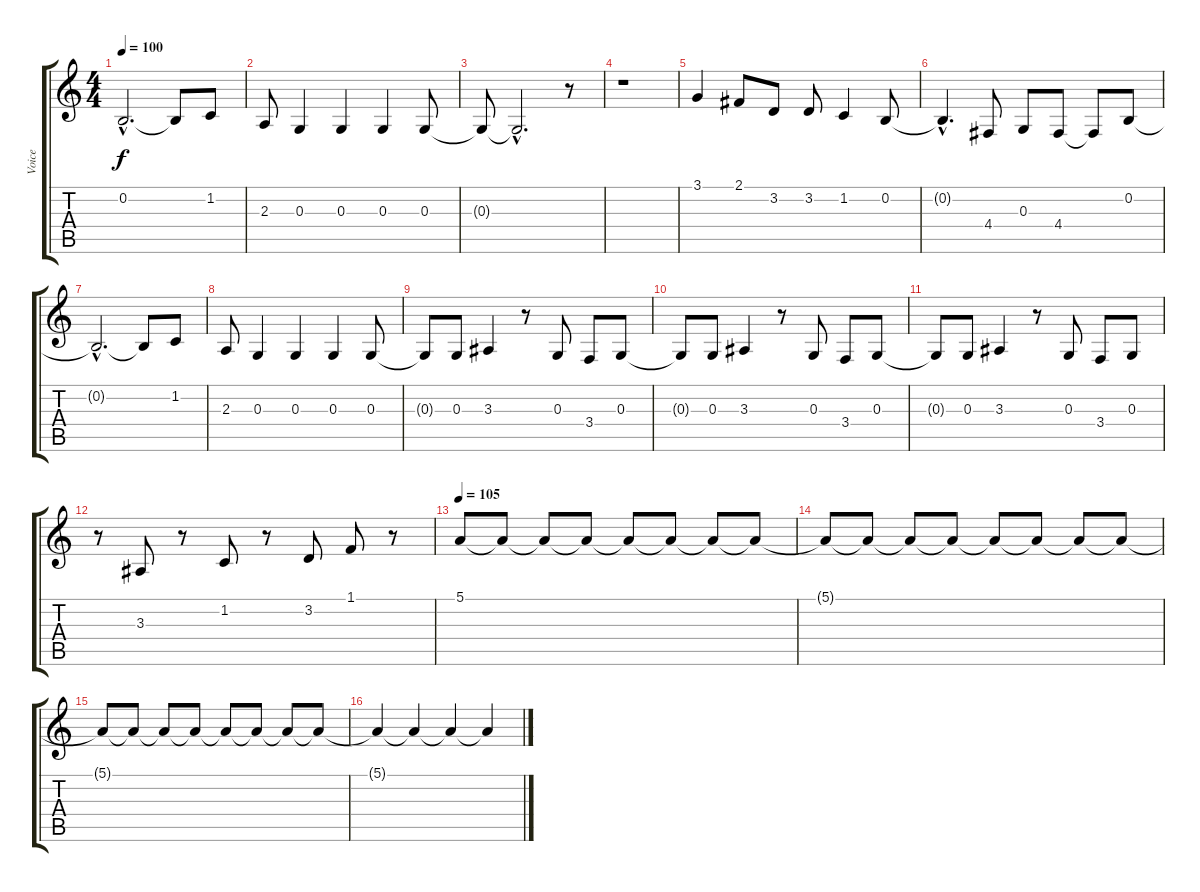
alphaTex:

\track ("Voice" "Voice") {instrument bassoon}
\staff {score tabs}
\tuning (E4 B3 G3 D3 A2 E2) {hide}
\ts (4 4)
\tempo 100
\clef g2
\ks c
0.2{hac t}.2{d dy f} 0.2{t}.8 1.2.8 |
2.3.8 0.3.4 0.3.4 0.3.4 0.3.8 |
0.3{t}.8 0.3{hac t}.2{d} r.8 |
r.1 |
3.1.4 2.1.8 3.2.8 3.2.8 1.2.4 0.2.8 |
0.2{hac t}.4{d} 4.4.8 0.3.8 4.4.8 4.4{t}.8 0.2.8 |
0.2{hac t}.2{d} 0.2{t}.8 1.2.8 |
2.3.8 0.3.4 0.3.4 0.3.4 0.3.8 |
0.3{t}.8 0.3.8 3.3.4 r.8 0.3.8 3.4.8 0.3.8 |
0.3{t}.8 0.3.8 3.3.4 r.8 0.3.8 3.4.8 0.3.8 |
0.3{t}.8 0.3.8 3.3.4 r.8 0.3.8 3.4.8 0.3.8 |
r.8 3.3.8 r.8 1.2.8 r.8 3.2.8 1.1.8 r.8 |
\tempo 105
5.1.8 5.1{t}.8 5.1{t}.8 5.1{t}.8 5.1{t}.8 5.1{t}.8 5.1{t}.8 5.1{t}.8 |
5.1{t}.8{volume 7} 5.1{t}.8 5.1{t}.8 5.1{t}.8 5.1{t}.8 5.1{t}.8 5.1{t}.8 5.1{t}.8 |
5.1{t}.8 5.1{t}.8 5.1{t}.8 5.1{t}.8 5.1{t}.8 5.1{t}.8 5.1{t}.8 5.1{t}.8 |
5.1{t}.4 5.1{t}.4 5.1{t}.4 5.1{t}.4
